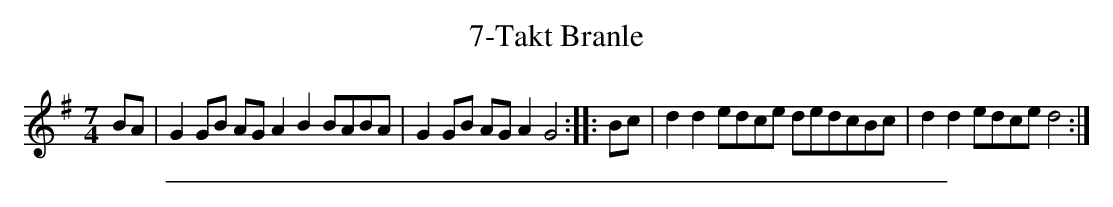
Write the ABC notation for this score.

X:1
T: 7-Takt Branle
M:7/4
K:G
BA|\
G2GB AGA2 B2BABA | G2GB AGA2 G4 :: \
Bc |\
d2d2 edce dedcBc | d2d2 edce d4 :|
